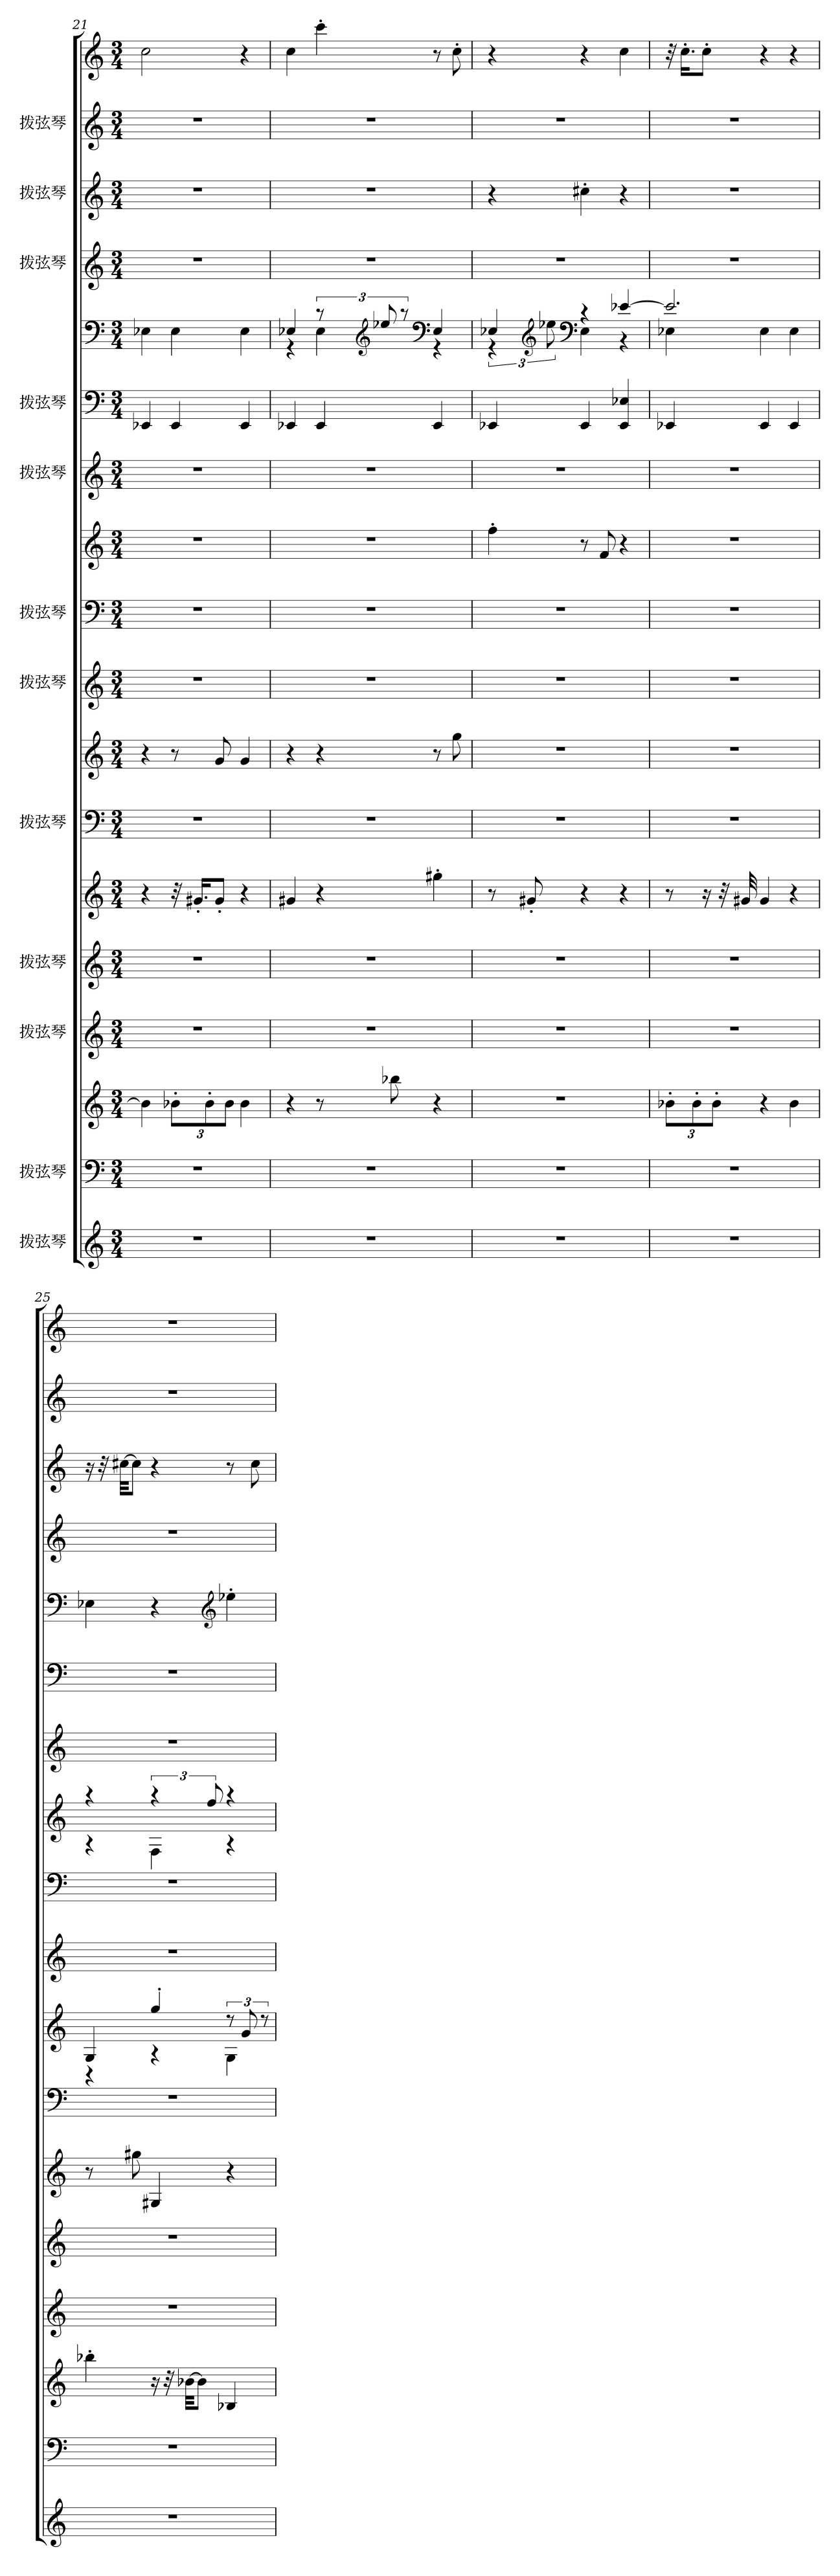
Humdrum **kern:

**kern	**kern	**kern	**kern	**kern	**kern	**kern	**kern	**kern	**kern	**kern	**kern	**kern	**kern	**kern	**kern	**kern	**kern
*part12	*part11	*part11	*part10	*part9	*part9	*part8	*part8	*part7	*part6	*part6	*part5	*part4	*part4	*part3	*part2	*part1	*part1
*staff18	*staff17	*staff16	*staff15	*staff14	*staff13	*staff12	*staff11	*staff10	*staff9	*staff8	*staff7	*staff6	*staff5	*staff4	*staff3	*staff2	*staff1
*I"拨弦琴	*I"拨弦琴	*	*I"拨弦琴	*I"拨弦琴	*	*I"拨弦琴	*	*I"拨弦琴	*I"拨弦琴	*	*I"拨弦琴	*I"拨弦琴	*	*I"拨弦琴	*I"拨弦琴	*I"拨弦琴	*
*clefG2	*clefF4	*clefG2	*clefG2	*clefG2	*clefG2	*clefF4	*clefG2	*clefG2	*clefF4	*clefG2	*clefG2	*clefF4	*clefF4	*clefG2	*clefG2	*clefG2	*clefG2
*k[]	*k[]	*k[]	*k[]	*k[]	*k[]	*k[]	*k[]	*k[]	*k[]	*k[]	*k[]	*k[]	*k[]	*k[]	*k[]	*k[]	*k[]
*M3/4	*M3/4	*M3/4	*M3/4	*M3/4	*M3/4	*M3/4	*M3/4	*M3/4	*M3/4	*M3/4	*M3/4	*M3/4	*M3/4	*M3/4	*M3/4	*M3/4	*M3/4
=21	=21	=21	=21	=21	=21	=21	=21	=21	=21	=21	=21	=21	=21	=21	=21	=21	=21
2.r	2.r	4b-\]	2.r	2.r	4r	2.r	4r	2.r	2.r	2.r	2.r	4EE-X/	4E-X\	2.r	2.r	2.r	2cc\
*	*	*Xbrackettup	*	*	*	*	*	*	*	*	*	*	*	*	*	*	*
.	.	12b-X'\L	.	.	32r	.	8r	.	.	.	.	4EE-/	4E-\	.	.	.	.
.	.	.	.	.	16.g#X'/KL	.	.	.	.	.	.	.	.	.	.	.	.
.	.	12b-'\	.	.	.	.	.	.	.	.	.	.	.	.	.	.	.
.	.	.	.	.	8g#'/J	.	8g/	.	.	.	.	.	.	.	.	.	.
.	.	12b-\J	.	.	.	.	.	.	.	.	.	.	.	.	.	.	.
.	.	4b-\	.	.	4r	.	4g/	.	.	.	.	4EE-/	4E-\	.	.	.	4r
=22	=22	=22	=22	=22	=22	=22	=22	=22	=22	=22	=22	=22	=22	=22	=22	=22	=22
*	*	*	*	*	*	*	*	*	*	*	*	*	*^	*	*	*	*
2.r	2.r	4r	2.r	2.r	4g#X/	2.r	4r	2.r	2.r	2.r	2.r	4EE-X/	4E-X/	4r	2.r	2.r	2.r	4cc\
.	.	8r	.	.	4r	.	4r	.	.	.	.	4EE-/	12r	4E-\	.	.	.	4ccc'\
*	*	*	*	*	*	*	*	*	*	*	*	*	*clefG2	*	*	*	*	*
.	.	.	.	.	.	.	.	.	.	.	.	.	12ee-X/	.	.	.	.	.
.	.	8bb-X\	.	.	.	.	.	.	.	.	.	.	.	.	.	.	.	.
.	.	.	.	.	.	.	.	.	.	.	.	.	12r	.	.	.	.	.
*	*	*	*	*	*	*	*	*	*	*	*	*	*clefF4	*	*	*	*	*
.	.	4r	.	.	4gg#X'\	.	8r	.	.	.	.	4EE-/	4E-/	4r	.	.	.	8r
.	.	.	.	.	.	.	8gg\	.	.	.	.	.	.	.	.	.	.	8cc'\
!!LO:PB:g=z
=23	=23	=23	=23	=23	=23	=23	=23	=23	=23	=23	=23	=23	=23	=23	=23	=23	=23	=23
2.r	2.r	2.r	2.r	2.r	8r	2.r	2.r	2.r	2.r	4ff'\	2.r	4EE-X/	4E-X/	6r	2.r	4r	2.r	4r
.	.	.	.	.	8g#X'/	.	.	.	.	.	.	.	.	.	.	.	.	.
*	*	*	*	*	*	*	*	*	*	*	*	*	*clefG2	*	*	*	*	*
.	.	.	.	.	.	.	.	.	.	.	.	.	.	12ee-X\	.	.	.	.
*	*	*	*	*	*	*	*	*	*	*	*	*	*clefF4	*	*	*	*	*
.	.	.	.	.	4r	.	.	.	.	8r	.	4EE-/	4r	4E-\	.	4cc#X'\	.	4r
.	.	.	.	.	.	.	.	.	.	8f/	.	.	.	.	.	.	.	.
.	.	.	.	.	4r	.	.	.	.	4r	.	4EE-/ 4E-X/	[4e-X/	4r	.	4r	.	4cc\
=24	=24	=24	=24	=24	=24	=24	=24	=24	=24	=24	=24	=24	=24	=24	=24	=24	=24	=24
2.r	2.r	12b-X'\L	2.r	2.r	8r	2.r	2.r	2.r	2.r	2.r	2.r	4EE-X/	2.e-/]	4E-X\	2.r	2.r	2.r	32r
.	.	.	.	.	.	.	.	.	.	.	.	.	.	.	.	.	.	16.cc'\KL
.	.	12b-'\	.	.	.	.	.	.	.	.	.	.	.	.	.	.	.	.
.	.	.	.	.	16r	.	.	.	.	.	.	.	.	.	.	.	.	8cc'\J
.	.	12b-'\J	.	.	.	.	.	.	.	.	.	.	.	.	.	.	.	.
.	.	.	.	.	32r	.	.	.	.	.	.	.	.	.	.	.	.	.
.	.	.	.	.	32g#X/	.	.	.	.	.	.	.	.	.	.	.	.	.
.	.	4r	.	.	4g#/	.	.	.	.	.	.	4EE-/	.	4E-\	.	.	.	4r
.	.	4b-\	.	.	4r	.	.	.	.	.	.	4EE-/	.	4E-\	.	.	.	4r
*	*	*	*	*	*	*	*	*	*	*	*	*	*v	*v	*	*	*	*
=25	=25	=25	=25	=25	=25	=25	=25	=25	=25	=25	=25	=25	=25	=25	=25	=25	=25
*	*	*	*	*	*	*	*^	*	*	*^	*	*	*	*	*	*	*
2.r	2.r	4bb-X'\	2.r	2.r	8r	2.r	4G/	4r	2.r	2.r	4r	4r	2.r	2.r	4E-X\	2.r	16r	2.r	2.r
.	.	.	.	.	.	.	.	.	.	.	.	.	.	.	.	.	32r	.	.
.	.	.	.	.	.	.	.	.	.	.	.	.	.	.	.	.	[32cc#X\KKL	.	.
.	.	.	.	.	8gg#X\	.	.	.	.	.	.	.	.	.	.	.	8cc#\J]	.	.
.	.	16r	.	.	4G#X/	.	4gg'/	4r	.	.	6r	4F\	.	.	4r	.	4r	.	.
.	.	32r	.	.	.	.	.	.	.	.	.	.	.	.	.	.	.	.	.
.	.	[32b-X\KKL	.	.	.	.	.	.	.	.	.	.	.	.	.	.	.	.	.
.	.	8b-\J]	.	.	.	.	.	.	.	.	.	.	.	.	.	.	.	.	.
.	.	.	.	.	.	.	.	.	.	.	12ff/	.	.	.	.	.	.	.	.
*	*	*	*	*	*	*	*	*	*	*	*	*	*	*	*clefG2	*	*	*	*
.	.	4B-X/	.	.	4r	.	12r	4G\	.	.	4r	4r	.	.	4ee-X'\	.	8r	.	.
.	.	.	.	.	.	.	12g/	.	.	.	.	.	.	.	.	.	.	.	.
.	.	.	.	.	.	.	.	.	.	.	.	.	.	.	.	.	8cc#\	.	.
.	.	.	.	.	.	.	12r	.	.	.	.	.	.	.	.	.	.	.	.
*	*	*	*	*	*	*	*v	*v	*	*	*v	*v	*	*	*	*	*	*	*
=	=	=	=	=	=	=	=	=	=	=	=	=	=	=	=	=	=
*-	*-	*-	*-	*-	*-	*-	*-	*-	*-	*-	*-	*-	*-	*-	*-	*-	*-
